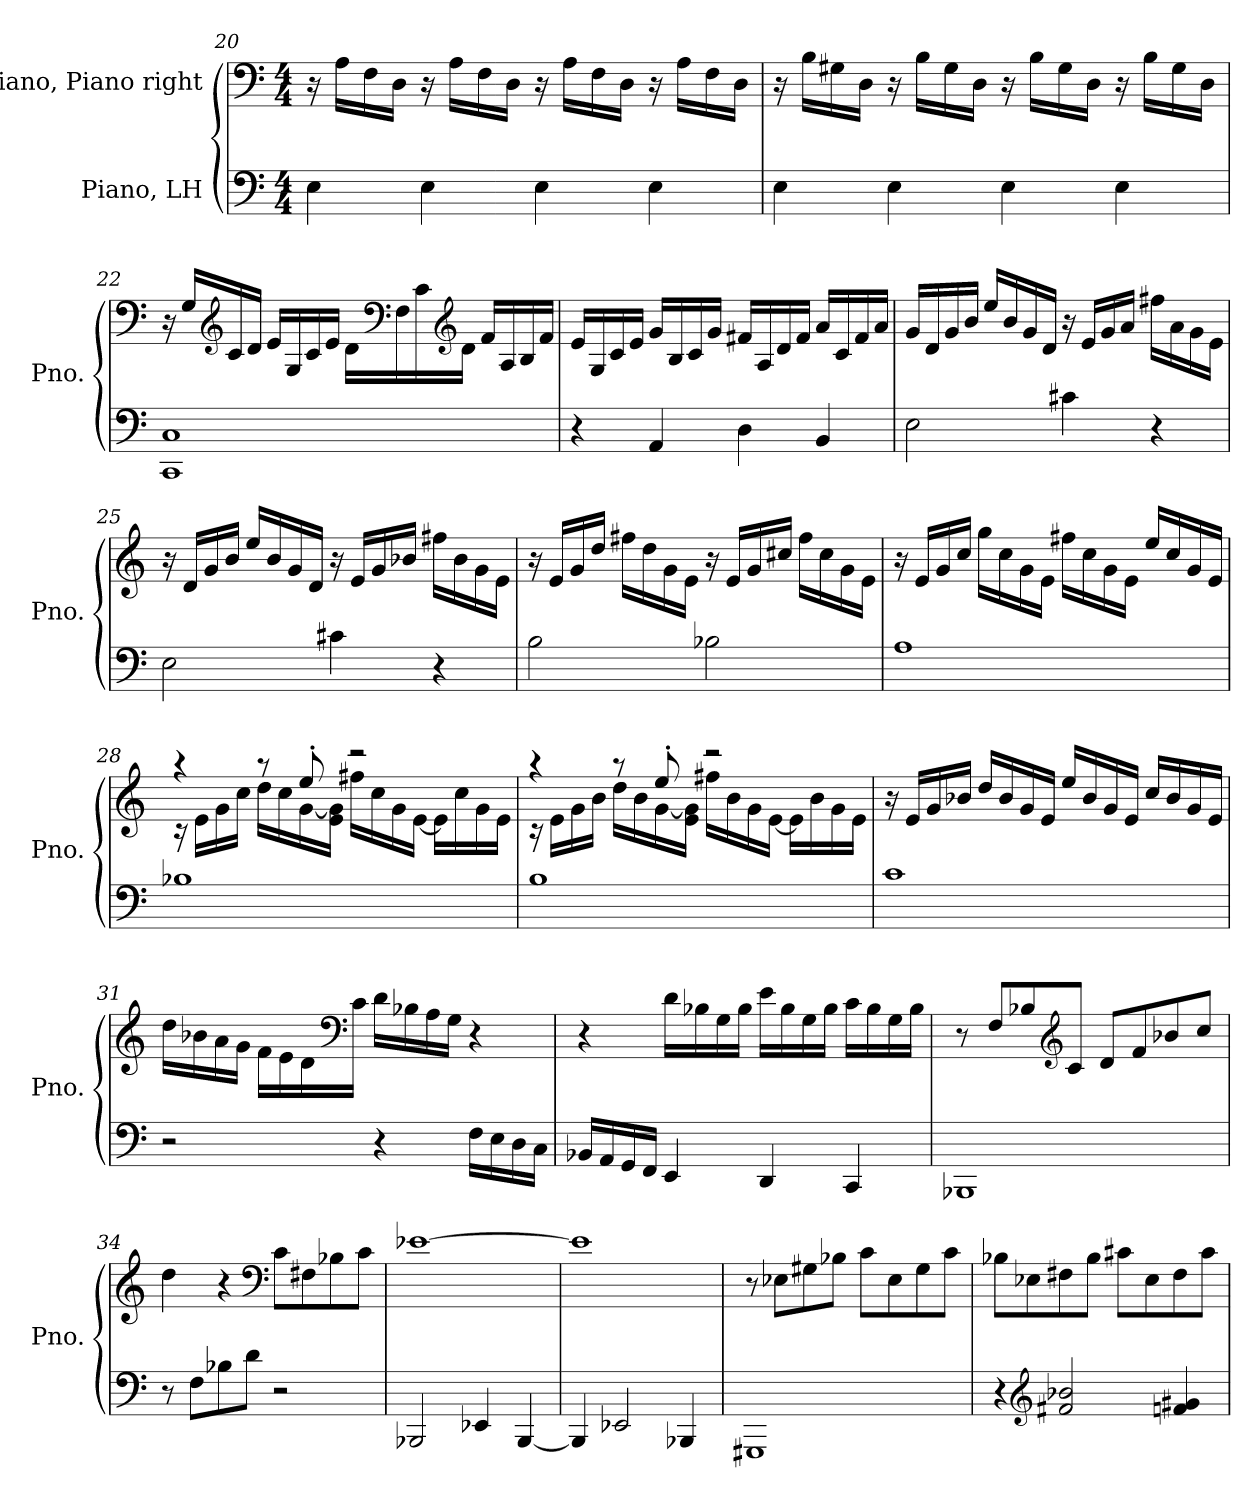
**kern	**kern
*part2	*part1
*staff2	*staff1
*I"Piano, LH	*I"Piano, Piano right
*I'Pno.	*I'Pno.
*clefF4	*clefF4
*k[]	*k[]
*M4/4	*M4/4
=20	=20
4E\	16r
.	16A\LL
.	16F\
.	16D\JJ
4E\	16r
.	16A\LL
.	16F\
.	16D\JJ
4E\	16r
.	16A\LL
.	16F\
.	16D\JJ
4E\	16r
.	16A\LL
.	16F\
.	16D\JJ
!!LO:LB:g=z
=21	=21
4E\	16r
.	16B\LL
.	16G#X\
.	16D\JJ
4E\	16r
.	16B\LL
.	16G#\
.	16D\JJ
4E\	16r
.	16B\LL
.	16G#\
.	16D\JJ
4E\	16r
.	16B\LL
.	16G#\
.	16D\JJ
=22	=22
1CC 1C	16r
.	16G/LL
*	*clefG2
.	16c/
.	16d/JJ
.	16e/LL
.	16G/
.	16c/
.	16e/JJ
.	16d\LL
*	*clefF4
.	16F\
.	16c\
*	*clefG2
.	16d\JJ
.	16f/LL
.	16A/
.	16B/
.	16f/JJ
!!LO:LB:g=z
=23	=23
4r	16e/LL
.	16G/
.	16c/
.	16e/JJ
4AA/	16g/LL
.	16B/
.	16c/
.	16g/JJ
4D\	16f#X/LL
.	16A/
.	16d/
.	16f#/JJ
4BB/	16a/LL
.	16c/
.	16f#/
.	16a/JJ
=24	=24
2E\	16g/LL
.	16d/
.	16g/
.	16b/JJ
.	16ee/LL
.	16b/
.	16g/
.	16d/JJ
4c#X\	16r
.	16e/LL
.	16g/
.	16a/JJ
4r	16ff#X\LL
.	16a\
.	16g\
.	16e\JJ
!!LO:PB:g=z
=25	=25
2E\	16r
.	16d/LL
.	16g/
.	16b/JJ
.	16ee/LL
.	16b/
.	16g/
.	16d/JJ
4c#X\	16r
.	16e/LL
.	16g/
.	16b-X/JJ
4r	16ff#X\LL
.	16b-\
.	16g\
.	16e\JJ
=26	=26
2B\	16r
.	16e/LL
.	16g/
.	16dd/JJ
.	16ff#X\LL
.	16dd\
.	16g\
.	16e\JJ
2B-X\	16r
.	16e/LL
.	16g/
.	16cc#X/JJ
.	16ff#\LL
.	16cc#\
.	16g\
.	16e\JJ
!!LO:LB:g=z
=27	=27
1A	16r
.	16e/LL
.	16g/
.	16cc/JJ
.	16gg\LL
.	16cc\
.	16g\
.	16e\JJ
.	16ff#X\LL
.	16cc\
.	16g\
.	16e\JJ
.	16ee/LL
.	16cc/
.	16g/
.	16e/JJ
=28	=28
*	*^
1B-X	4r	16r
.	.	16e\LL
.	.	16g\
.	.	16cc\JJ
.	8r	16dd\LL
.	.	16cc\
.	8ee'/	[16g\
.	.	16e\ 16g\]JJ
.	2r	16ff#X\LL
.	.	16cc\
.	.	16g\
.	.	[16e\JJ
.	.	16e\LL]
.	.	16cc\
.	.	16g\
.	.	16e\JJ
!!LO:LB:g=z	!!
=29	=29	=29
1B	4r	16r
.	.	16e\LL
.	.	16g\
.	.	16b\JJ
.	8r	16dd\LL
.	.	16b\
.	8ee'/	[16g\
.	.	16e\ 16g\]JJ
.	2r	16ff#X\LL
.	.	16b\
.	.	16g\
.	.	[16e\JJ
.	.	16e\LL]
.	.	16b\
.	.	16g\
.	.	16e\JJ
*	*v	*v
=30	=30
1c	16r
.	16e/LL
.	16g/
.	16b-X/JJ
.	16dd/LL
.	16b-/
.	16g/
.	16e/JJ
.	16ee/LL
.	16b-/
.	16g/
.	16e/JJ
.	16cc/LL
.	16b-/
.	16g/
.	16e/JJ
!!LO:LB:g=z
=31	=31
2r	16dd\LL
.	16b-X\
.	16a\
.	16g\JJ
.	16f\LL
.	16e\
.	16d\
*	*clefF4
.	16c\JJ
4r	16d\LL
.	16B-X\
.	16A\
.	16G\JJ
16F\LL	4r
16E\	.
16D\	.
16C\JJ	.
=32	=32
16BB-X/LL	4r
16AA/	.
16GG/	.
16FF/JJ	.
4EE/	16d\LL
.	16B-X\
.	16G\
.	16B-\JJ
4DD/	16e\LL
.	16B-\
.	16G\
.	16B-\JJ
4CC/	16c\LL
.	16B-\
.	16G\
.	16B-\JJ
!!LO:LB:g=z
=33	=33
1BBB-X	8r
.	8F/L
.	8B-X/
*	*clefG2
.	8c/J
.	8d/L
.	8f/
.	8b-X/
.	8cc/J
=34	=34
8r	4dd\
8F\L	.
8B-X\	4r
8d\J	.
*	*clefF4
2r	8c\L
.	8F#X\
.	8B-X\
.	8c\J
=35	=35
2BBB-X/	[1e-X
4EE-X/	.
[4BBB-/	.
=36	=36
4BBB-/]	1e-]
2EE-X/	.
4BBB-X/	.
!!LO:LB:g=z
=37	=37
1GGG#X	8r
.	8E-X\L
.	8G#X\
.	8B-X\J
.	8c\L
.	8E-\
.	8G#\
.	8c\J
=38	=38
4r	8B-X\L
.	8E-X\
*clefG2	*
2f#X/ 2b-X/	8F#X\
.	8B-\J
.	8c#X\L
.	8E-\
4fn/ 4g#X/	8F#\
.	8c#\J
=	=
*-	*-
